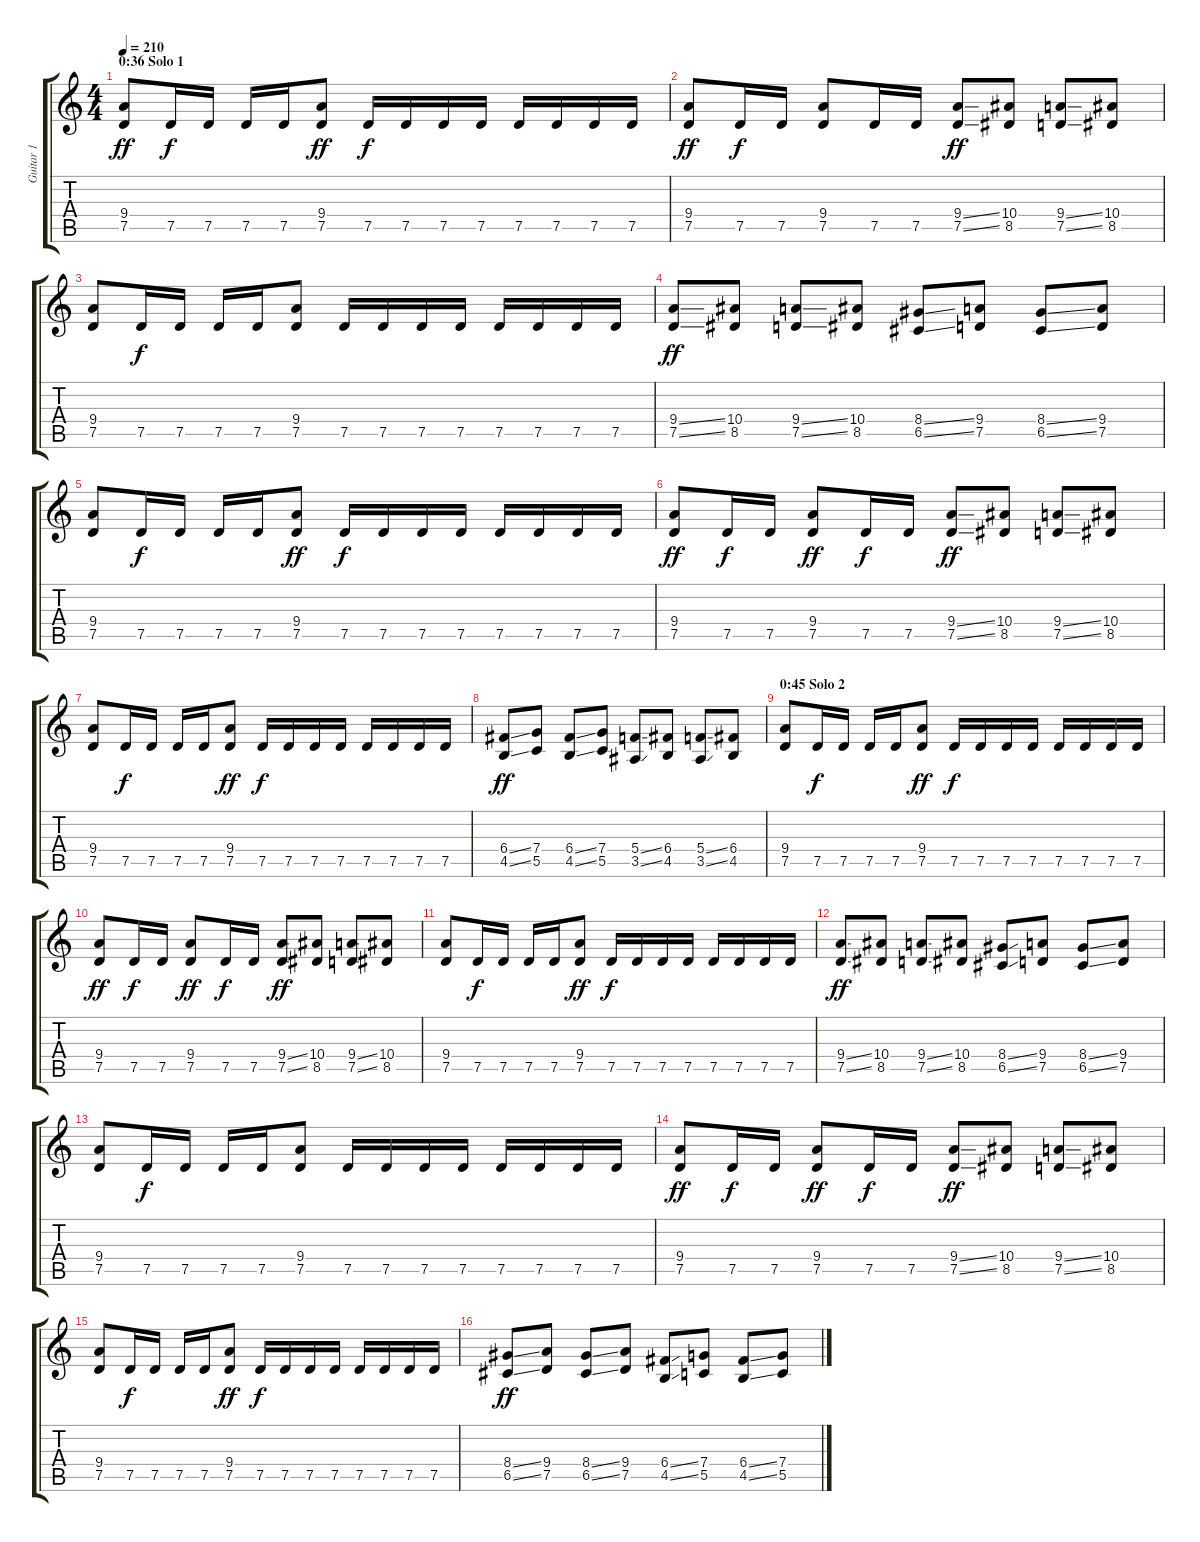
\track ("Guitar 1" "Guitar 1") {instrument distortionguitar}
\staff {score tabs}
\tuning (D4 A3 F3 C3 G2 D2) {hide}
\ts (4 4)
\section ("" "0:36 Solo 1")
\tempo 210
\clef g2
\ks c
(9.4 7.5).8{dy ff} 7.5.16{dy f} 7.5.16 7.5.16 7.5.16 (9.4 7.5).8{dy ff} 7.5.16{dy f} 7.5.16 7.5.16 7.5.16 7.5.16 7.5.16 7.5.16 7.5.16 |
(9.4 7.5).8{dy ff} 7.5.16{dy f} 7.5.16 (9.4 7.5).8 7.5.16 7.5.16 (9.4{ss} 7.5{ss}).8{dy ff} (10.4 8.5).8 (9.4{ss} 7.5{ss}).8 (10.4 8.5).8 |
(9.4 7.5).8 7.5.16{dy f} 7.5.16 7.5.16 7.5.16 (9.4 7.5).8 7.5.16 7.5.16 7.5.16 7.5.16 7.5.16 7.5.16 7.5.16 7.5.16 |
(9.4{ss} 7.5{ss}).8{dy ff} (10.4 8.5).8 (9.4{ss} 7.5{ss}).8 (10.4 8.5).8 (8.4{ss} 6.5{ss}).8 (9.4 7.5).8 (8.4{ss} 6.5{ss}).8 (9.4 7.5).8 |
(9.4 7.5).8 7.5.16{dy f} 7.5.16 7.5.16 7.5.16 (9.4 7.5).8{dy ff} 7.5.16{dy f} 7.5.16 7.5.16 7.5.16 7.5.16 7.5.16 7.5.16 7.5.16 |
(9.4 7.5).8{dy ff} 7.5.16{dy f} 7.5.16 (9.4 7.5).8{dy ff} 7.5.16{dy f} 7.5.16 (9.4{ss} 7.5{ss}).8{dy ff} (10.4 8.5).8 (9.4{ss} 7.5{ss}).8 (10.4 8.5).8 |
(9.4 7.5).8 7.5.16{dy f} 7.5.16 7.5.16 7.5.16 (9.4 7.5).8{dy ff} 7.5.16{dy f} 7.5.16 7.5.16 7.5.16 7.5.16 7.5.16 7.5.16 7.5.16 |
(6.4{ss} 4.5{ss}).8{dy ff} (7.4 5.5).8 (6.4{ss} 4.5{ss}).8 (7.4 5.5).8 (5.4{ss} 3.5{ss}).8 (6.4 4.5).8 (5.4{ss} 3.5{ss}).8 (6.4 4.5).8 |
\section ("" "0:45 Solo 2")
(9.4 7.5).8 7.5.16{dy f} 7.5.16 7.5.16 7.5.16 (9.4 7.5).8{dy ff} 7.5.16{dy f} 7.5.16 7.5.16 7.5.16 7.5.16 7.5.16 7.5.16 7.5.16 |
(9.4 7.5).8{dy ff} 7.5.16{dy f} 7.5.16 (9.4 7.5).8{dy ff} 7.5.16{dy f} 7.5.16 (9.4{ss} 7.5{ss}).8{dy ff} (10.4 8.5).8 (9.4{ss} 7.5{ss}).8 (10.4 8.5).8 |
(9.4 7.5).8 7.5.16{dy f} 7.5.16 7.5.16 7.5.16 (9.4 7.5).8{dy ff} 7.5.16{dy f} 7.5.16 7.5.16 7.5.16 7.5.16 7.5.16 7.5.16 7.5.16 |
(9.4{ss} 7.5{ss}).8{dy ff} (10.4 8.5).8 (9.4{ss} 7.5{ss}).8 (10.4 8.5).8 (8.4{ss} 6.5{ss}).8 (9.4 7.5).8 (8.4{ss} 6.5{ss}).8 (9.4 7.5).8 |
(9.4 7.5).8 7.5.16{dy f} 7.5.16 7.5.16 7.5.16 (9.4 7.5).8 7.5.16 7.5.16 7.5.16 7.5.16 7.5.16 7.5.16 7.5.16 7.5.16 |
(9.4 7.5).8{dy ff} 7.5.16{dy f} 7.5.16 (9.4 7.5).8{dy ff} 7.5.16{dy f} 7.5.16 (9.4{ss} 7.5{ss}).8{dy ff} (10.4 8.5).8 (9.4{ss} 7.5{ss}).8 (10.4 8.5).8 |
(9.4 7.5).8 7.5.16{dy f} 7.5.16 7.5.16 7.5.16 (9.4 7.5).8{dy ff} 7.5.16{dy f} 7.5.16 7.5.16 7.5.16 7.5.16 7.5.16 7.5.16 7.5.16 |
(8.4{ss} 6.5{ss}).8{dy ff} (9.4 7.5).8 (8.4{ss} 6.5{ss}).8 (9.4 7.5).8 (6.4{ss} 4.5{ss}).8 (7.4 5.5).8 (6.4{ss} 4.5{ss}).8 (7.4 5.5).8
